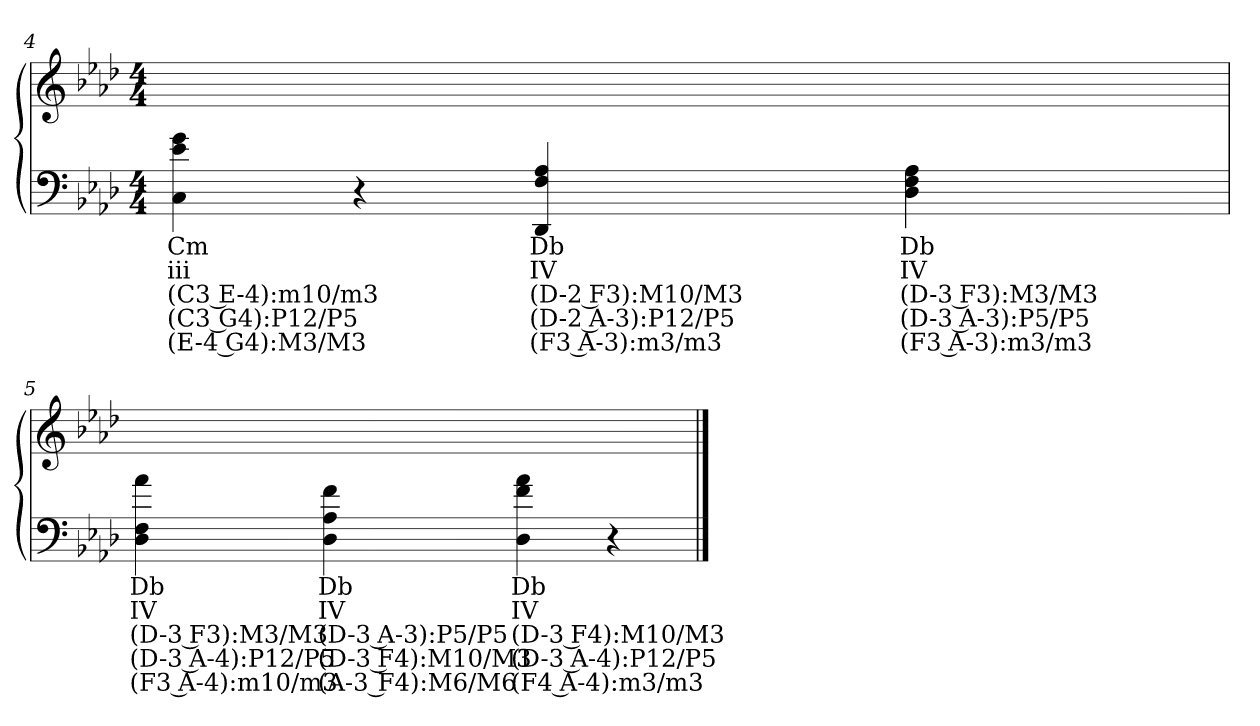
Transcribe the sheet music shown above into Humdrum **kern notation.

**kern	**text	**text	**text	**text	**text	**kern
*part2	*part2	*part2	*part2	*part2	*part2	*part1
*staff2	*staff2	*staff2	*staff2	*staff2	*staff2	*staff1
*clefF4	*	*	*	*	*	*clefG2
*k[b-e-a-d-]	*	*	*	*	*	*k[b-e-a-d-]
*A-:	*	*	*	*	*	*A-:
*M4/4	*	*	*	*	*	*M4/4
=4	=4	=4	=4	=4	=4	=4
4C 4e- 4g	Cm	iii	(C3 E-4):m10/m3	(C3 G4):P12/P5	(E-4 G4):M3/M3	1ryy
4r	.	.	.	.	.	.
4DD- 4F 4A-	Db	IV	(D-2 F3):M10/M3	(D-2 A-3):P12/P5	(F3 A-3):m3/m3	.
4D- 4F 4A-	Db	IV	(D-3 F3):M3/M3	(D-3 A-3):P5/P5	(F3 A-3):m3/m3	.
=5	=5	=5	=5	=5	=5	=5
4D- 4F 4a-	Db	IV	(D-3 F3):M3/M3	(D-3 A-4):P12/P5	(F3 A-4):m10/m3	1ryy
4D- 4A- 4f	Db	IV	(D-3 A-3):P5/P5	(D-3 F4):M10/M3	(A-3 F4):M6/M6	.
4D- 4f 4a-	Db	IV	(D-3 F4):M10/M3	(D-3 A-4):P12/P5	(F4 A-4):m3/m3	.
4r	.	.	.	.	.	.
==	==	==	==	==	==	==
*-	*-	*-	*-	*-	*-	*-
